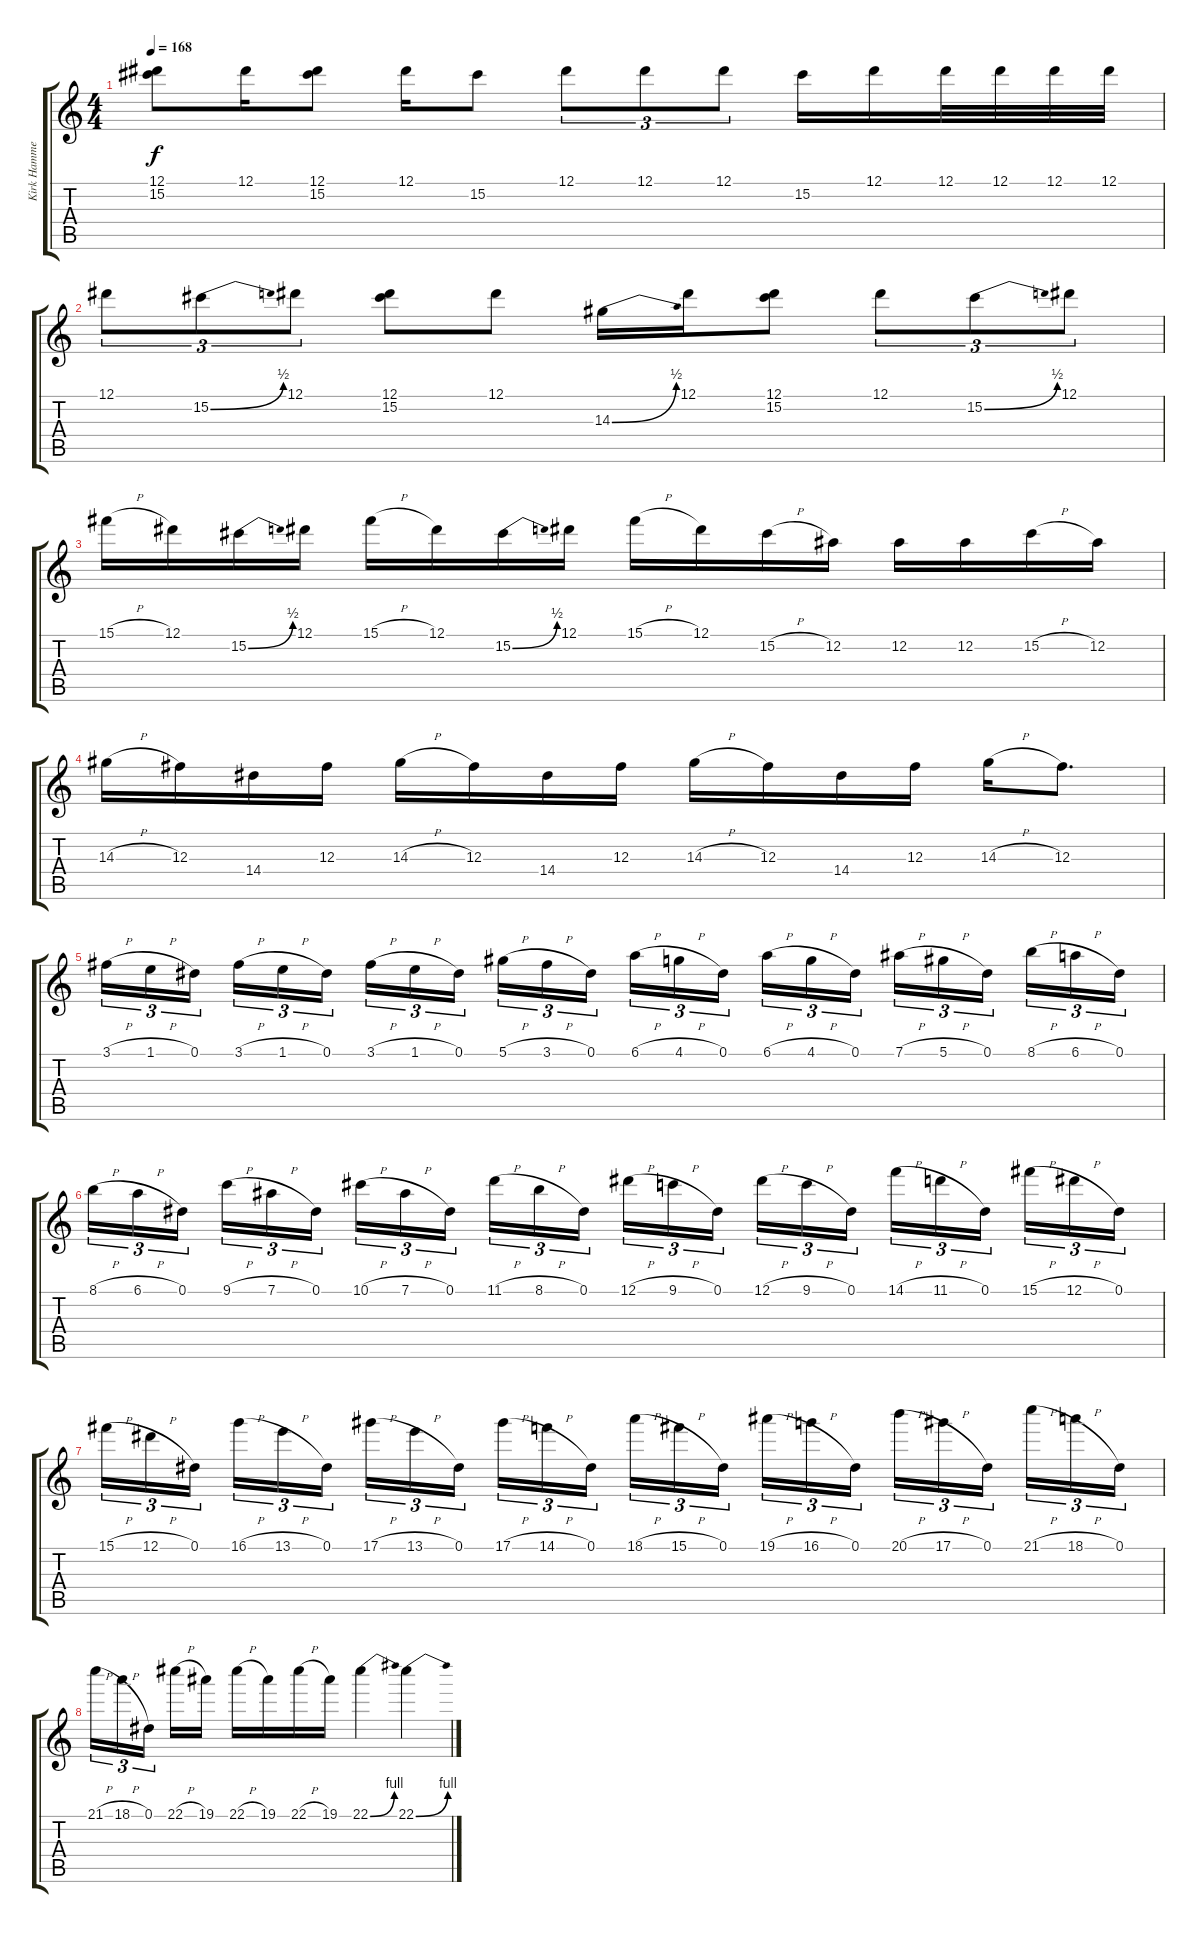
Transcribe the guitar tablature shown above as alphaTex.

\track ("Kirk Hammett (Distortion Guitar)" "Kirk Hamme") {instrument overdrivenguitar}
\staff {score tabs}
\tuning (Eb4 Bb3 Gb3 Db3 Ab2 Eb2) {hide}
\ts (4 4)
\tempo 168
\clef g2
\ks c
(12.1 15.2).8{dy f} 12.1.16 (12.1 15.2).8 12.1.16 15.2.8 12.1.8{tu (3 2)} 12.1.8{tu (3 2)} 12.1.8{tu (3 2)} 15.2.16 12.1.16 12.1.32 12.1.32 12.1.32 12.1.32 |
12.1.8{tu (3 2)} 15.2{be (bend 0 0 60 2)}.8{tu (3 2)} 12.1.8{tu (3 2)} (12.1 15.2).8 12.1.8 14.3{be (bend 0 0 60 2)}.16 12.1.16 (12.1 15.2).8 12.1.8{tu (3 2)} 15.2{be (bend 0 0 60 2)}.8{tu (3 2)} 12.1.8{tu (3 2)} |
15.1{h}.16 12.1.16 15.2{be (bend 0 0 60 2)}.16 12.1.16 15.1{h}.16 12.1.16 15.2{be (bend 0 0 60 2)}.16 12.1.16 15.1{h}.16 12.1.16 15.2{h}.16 12.2.16 12.2.16 12.2.16 15.2{h}.16 12.2.16 |
14.3{h}.16 12.3.16 14.4.16 12.3.16 14.3{h}.16 12.3.16 14.4.16 12.3.16 14.3{h}.16 12.3.16 14.4.16 12.3.16 14.3{h}.16 12.3.8{d} |
3.1{h}.16{tu (3 2)} 1.1{h}.16{tu (3 2)} 0.1.16{tu (3 2)} 3.1{h}.16{tu (3 2)} 1.1{h}.16{tu (3 2)} 0.1.16{tu (3 2)} 3.1{h}.16{tu (3 2)} 1.1{h}.16{tu (3 2)} 0.1.16{tu (3 2)} 5.1{h}.16{tu (3 2)} 3.1{h}.16{tu (3 2)} 0.1.16{tu (3 2)} 6.1{h}.16{tu (3 2)} 4.1{h}.16{tu (3 2)} 0.1.16{tu (3 2)} 6.1{h}.16{tu (3 2)} 4.1{h}.16{tu (3 2)} 0.1.16{tu (3 2)} 7.1{h}.16{tu (3 2)} 5.1{h}.16{tu (3 2)} 0.1.16{tu (3 2)} 8.1{h}.16{tu (3 2)} 6.1{h}.16{tu (3 2)} 0.1.16{tu (3 2)} |
8.1{h}.16{tu (3 2)} 6.1{h}.16{tu (3 2)} 0.1.16{tu (3 2)} 9.1{h}.16{tu (3 2)} 7.1{h}.16{tu (3 2)} 0.1.16{tu (3 2)} 10.1{h}.16{tu (3 2)} 7.1{h}.16{tu (3 2)} 0.1.16{tu (3 2)} 11.1{h}.16{tu (3 2)} 8.1{h}.16{tu (3 2)} 0.1.16{tu (3 2)} 12.1{h}.16{tu (3 2)} 9.1{h}.16{tu (3 2)} 0.1.16{tu (3 2)} 12.1{h}.16{tu (3 2)} 9.1{h}.16{tu (3 2)} 0.1.16{tu (3 2)} 14.1{h}.16{tu (3 2)} 11.1{h}.16{tu (3 2)} 0.1.16{tu (3 2)} 15.1{h}.16{tu (3 2)} 12.1{h}.16{tu (3 2)} 0.1.16{tu (3 2)} |
15.1{h}.16{tu (3 2)} 12.1{h}.16{tu (3 2)} 0.1.16{tu (3 2)} 16.1{h}.16{tu (3 2)} 13.1{h}.16{tu (3 2)} 0.1.16{tu (3 2)} 17.1{h}.16{tu (3 2)} 13.1{h}.16{tu (3 2)} 0.1.16{tu (3 2)} 17.1{h}.16{tu (3 2)} 14.1{h}.16{tu (3 2)} 0.1.16{tu (3 2)} 18.1{h}.16{tu (3 2)} 15.1{h}.16{tu (3 2)} 0.1.16{tu (3 2)} 19.1{h}.16{tu (3 2)} 16.1{h}.16{tu (3 2)} 0.1.16{tu (3 2)} 20.1{h}.16{tu (3 2)} 17.1{h}.16{tu (3 2)} 0.1.16{tu (3 2)} 21.1{h}.16{tu (3 2)} 18.1{h}.16{tu (3 2)} 0.1.16{tu (3 2)} |
21.1{h}.16{tu (3 2)} 18.1{h}.16{tu (3 2)} 0.1.16{tu (3 2)} 22.1{h}.16 19.1.16 22.1{h}.16 19.1.16 22.1{h}.16 19.1.16 22.1{be (bend 0 0 60 4)}.4 22.1{be (bend 0 0 60 4)}.4
